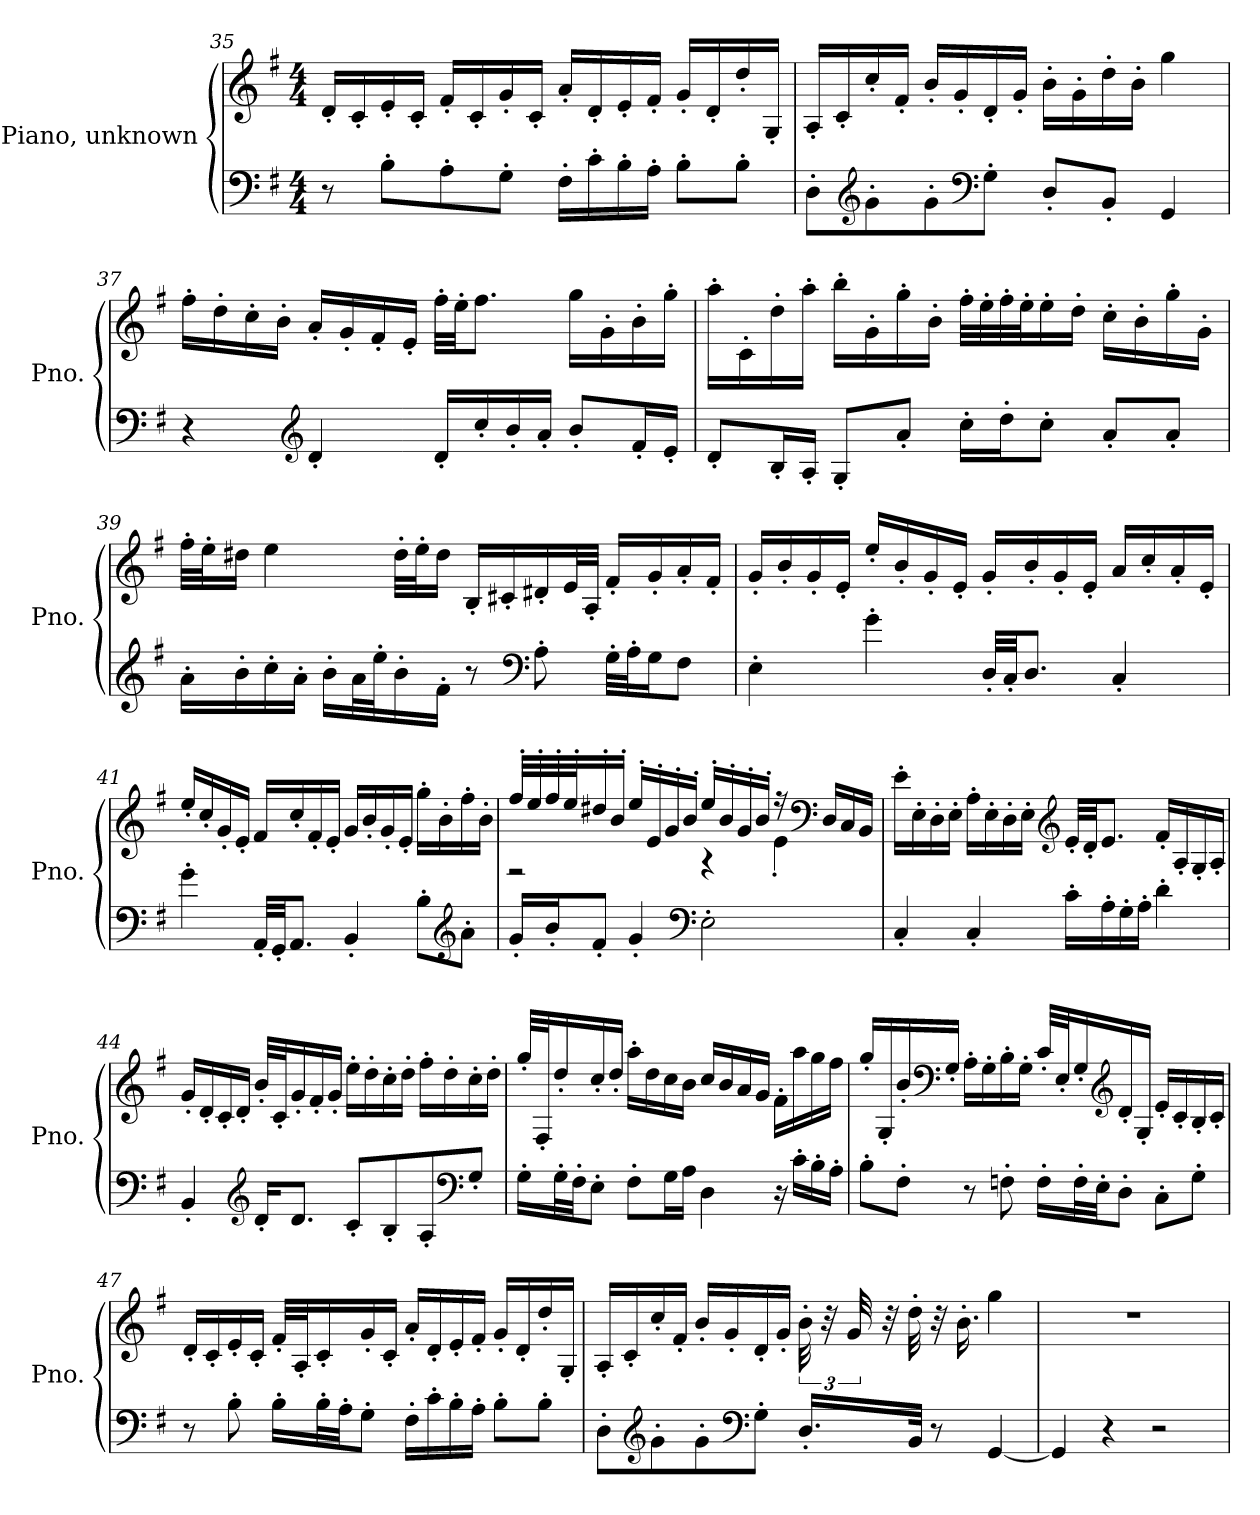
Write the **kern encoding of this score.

**kern	**kern
*part1	*part1
*staff2	*staff1
*I"Piano, unknown	*
*I'Pno.	*
!!LO:LB:g=z
*clefF4	*clefG2
*k[f#]	*k[f#]
*M4/4	*M4/4
=35	=35
8r	16d'/LL
.	16c'/
8B'\L	16e'/
.	16c'/JJ
8A'\	16f#'/LL
.	16c'/
8G'\J	16g'/
.	16c'/JJ
16F#'\LL	16a'/LL
16c'\	16d'/
16B'\	16e'/
16A'\JJ	16f#'/JJ
8B'\L	16g'/LL
.	16d'/
8B'\J	16dd'/
.	16G'/JJ
=36	=36
8D'\L	16A'/LL
.	16c'/
*clefG2	*
8g'\	16cc'/
.	16f#'/JJ
8g'\	16b'/LL
.	16g'/
*clefF4	*
8G'\J	16d'/
.	16g'/JJ
8D'/L	16b'\LL
.	16g'\
8BB'/J	16dd'\
.	16b'\JJ
4GG/	4gg\
!!LO:PB:g=z
=37	=37
4r	16ff#'\LL
.	16dd'\
.	16cc'\
.	16b'\JJ
*clefG2	*
4d'/	16a'/LL
.	16g'/
.	16f#'/
.	16e'/JJ
16d'/LL	32ff#'\LLL
.	32ee'\JJ
16cc'/	8.ff#\J
16b'/	.
16a'/JJ	.
8b'/L	16gg\LL
.	16g'\
16f#'/L	16b'\
16e'/JJ	16gg'\JJ
=38	=38
8d'/L	16aa'\LL
.	16c'\
16B'/L	16dd'\
16A'/JJ	16aa'\JJ
8G'/L	16bb'\LL
.	16g'\
8a'/J	16gg'\
.	16b'\JJ
16cc'\LL	32ff#'\LLL
.	32ee'\
16dd'\J	32ff#'\
.	32ee'\J
8cc'\J	16ee'\
.	16dd'\JJ
8a'/L	16cc'\LL
.	16b'\
8a'/J	16gg'\
.	16g'\JJ
!!LO:LB:g=z
=39	=39
16a'\LL	32ff#'\LLL
.	32ee'\J
16b'\	16dd#X\JJ
16cc'\	4ee\
16a'\JJ	.
16b'\LL	.
32a\L	.
32ee'\J	.
16b'\	32dd#'\LLL
.	32ee'\J
16f#'\JJ	16dd#\JJ
8r	16B'/LL
.	16c#X'/
*clefF4	*
8A'\	16d#X'/
.	32e/L
.	32A'/JJJ
32G'\LLL	16f#'/LL
32A'\J	.
16G\J	16g'/
8F#\J	16a'/
.	16f#'/JJ
=40	=40
4E'\	16g'/LL
.	16b'/
.	16g'/
.	16e'/JJ
4g'\	16ee'/LL
.	16b'/
.	16g'/
.	16e'/JJ
32D'/LLL	16g'/LL
32C'/JJ	.
8.D/J	16b'/
.	16g'/
.	16e'/JJ
4C'/	16a/LL
.	16cc'/
.	16a'/
.	16e'/JJ
!!LO:LB:g=z
=41	=41
4g'\	16ee'/LL
.	16cc'/
.	16g'/
.	16e'/JJ
32AA'/LLL	16f#/LL
32GG'/JJ	.
8.AA/J	16cc'/
.	16f#'/
.	16e'/JJ
4BB'/	16g/LL
.	16b'/
.	16g'/
.	16e'/JJ
8B'\L	16gg'\LL
.	16b'\
*clefG2	*
8a'\J	16ff#'\
.	16b'\JJ
=42	=42
*	*^
16g'/LL	32ff#'/LLL	2r
.	32ee'/	.
16b'/J	32ff#'/	.
.	32ee'/J	.
8f#'/J	16dd#X'/	.
.	16b'/JJ	.
4g'/	16ee'/LL	.
.	16e'/	.
.	16g'/	.
.	16b'/JJ	.
*clefF4	*	*
2E'\	16ee'/LL	4r
.	16b'/	.
.	16g'/	.
.	16b'/JJ	.
.	16r	4e'\
*	*clefF4	*
.	16D/LL	.
.	16C/	.
.	16BB/JJ	.
*	*v	*v
!!LO:LB:g=z
=43	=43
4C'/	16e'\LL
.	16E'\
.	16D'\
.	16E'\JJ
4C'/	16A'\LL
.	16E'\
.	16D'\
.	16E'\JJ
*	*clefG2
16c'\LL	32e'/LLL
.	32d'/JJ
16A'\	8.e/J
16G'\	.
16A'\JJ	.
4d'\	16f#'/LL
.	16A'/
.	16G'/
.	16A'/JJ
=44	=44
4BB'/	16g'/LL
.	16d'/
.	16c'/
.	16d'/JJ
*clefG2	*
16d'/KL	32b'/LLL
.	32c'/J
8.d/J	16g'/
.	16f#'/
.	16g'/JJ
8c'/L	16ee'\LL
.	16dd'\
8B'/	16cc'\
.	16dd'\JJ
8A'/	16ff#'\LL
.	16dd'\
*clefF4	*
8G'/J	16cc'\
.	16dd'\JJ
!!LO:LB:g=z
=45	=45
16G'\LL	32gg'/LLL
.	32F#'/J
32G'\L	16dd'/
32F#'\JJ	.
8E'\J	16cc'/
.	16dd'/JJ
8F#'\L	16aa'\LL
.	16dd\
16G\L	16cc\
16A\JJ	16b\JJ
4D\	16cc/LL
.	16b/
.	16a/
.	16g/JJ
16r	16f#'\LL
16c'\LL	16aa\
16B'\	16gg\
16A'\JJ	16ff#\JJ
=46	=46
8B'\L	16gg'/LL
.	16G'/
8F#'\J	16b'/
*	*clefF4
.	16G'/JJ
8r	16A'\LL
.	16G'\
8Fn'\	16B'\
.	16G'\JJ
16F'\LL	32c'/LLL
.	32E'/J
32F'\L	16G'/
32E'\JJ	.
*	*clefG2
8D'\J	16d'/
.	16G'/JJ
8C'\L	16e'/LL
.	16c'/
8G'\J	16B'/
.	16c'/JJ
!!LO:LB:g=z
=47	=47
8r	16d'/LL
.	16c'/
8B'\	16e'/
.	16c'/JJ
16B'\LL	32f#'/LLL
.	32A'/J
32B'\L	16c'/
32A'\JJ	.
8G'\J	16g'/
.	16c'/JJ
16F#'\LL	16a'/LL
16c'\	16d'/
16B'\	16e'/
16A'\JJ	16f#'/JJ
8B'\L	16g'/LL
.	16d'/
8B'\J	16dd'/
.	16G'/JJ
=48	=48
8D'\L	16A'/LL
.	16c'/
*clefG2	*
8g'\	16cc'/
.	16f#'/JJ
8g'\	16b'/LL
.	16g'/
*clefF4	*
8G'\J	16d'/
.	16g'/JJ
16.D'/LL	48b'\
.	48r
.	48g/
.	32r
32BB/JJk	32dd'\
8r	32r
.	16.b'\
[4GG/	4gg\
=49	=49
4GG/]	1r
4r	.
2r	.
=	=
*-	*-
